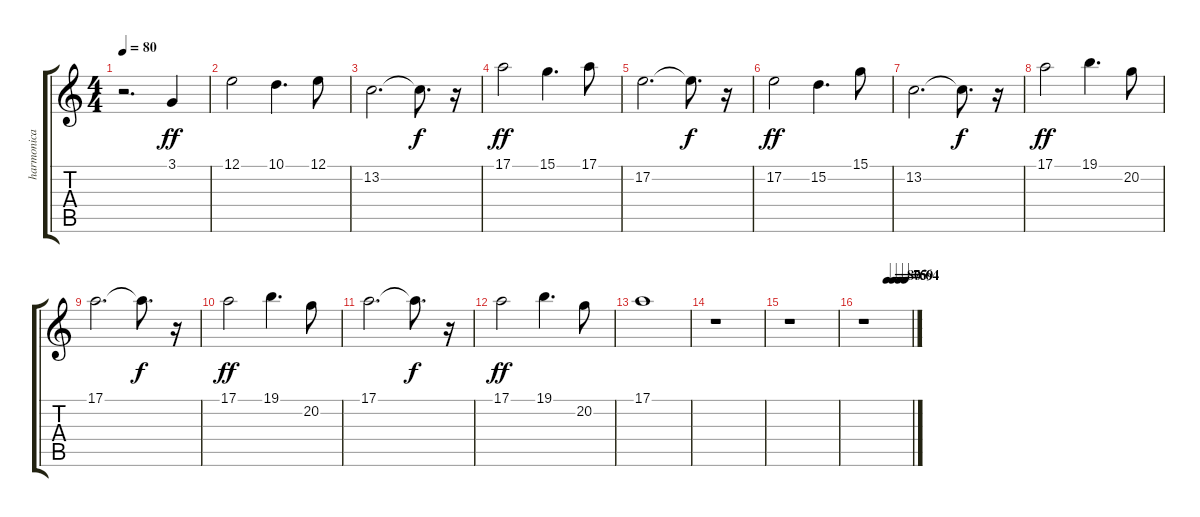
\track ("harmonica" "harmonica") {instrument harmonica}
\staff {score tabs}
\tuning (E4 B3 G3 D3 A2 E2) {hide}
\ts (4 4)
\tempo 80
\clef g2
\ks c
r.2{d dy f} 3.1.4{dy ff} |
12.1.2 10.1.4{d} 12.1.8 |
13.2.2{d} 13.2{t}.8{d dy f} r.16 |
17.1.2{dy ff} 15.1.4{d} 17.1.8 |
17.2.2{d} 17.2{t}.8{d dy f} r.16 |
17.2.2{dy ff} 15.2.4{d} 15.1.8 |
13.2.2{d} 13.2{t}.8{d dy f} r.16 |
17.1.2{dy ff} 19.1.4{d} 20.2.8 |
17.1.2{d} 17.1{t}.8{d dy f} r.16 |
17.1.2{dy ff} 19.1.4{d} 20.2.8 |
17.1.2{d} 17.1{t}.8{d dy f} r.16 |
17.1.2{dy ff} 19.1.4{d} 20.2.8 |
17.1.1 |
r.1 |
r.1 |
\tempo (80 0.5)
\tempo (75 0.625)
\tempo (69 0.75)
\tempo (64 0.875)
r.1
